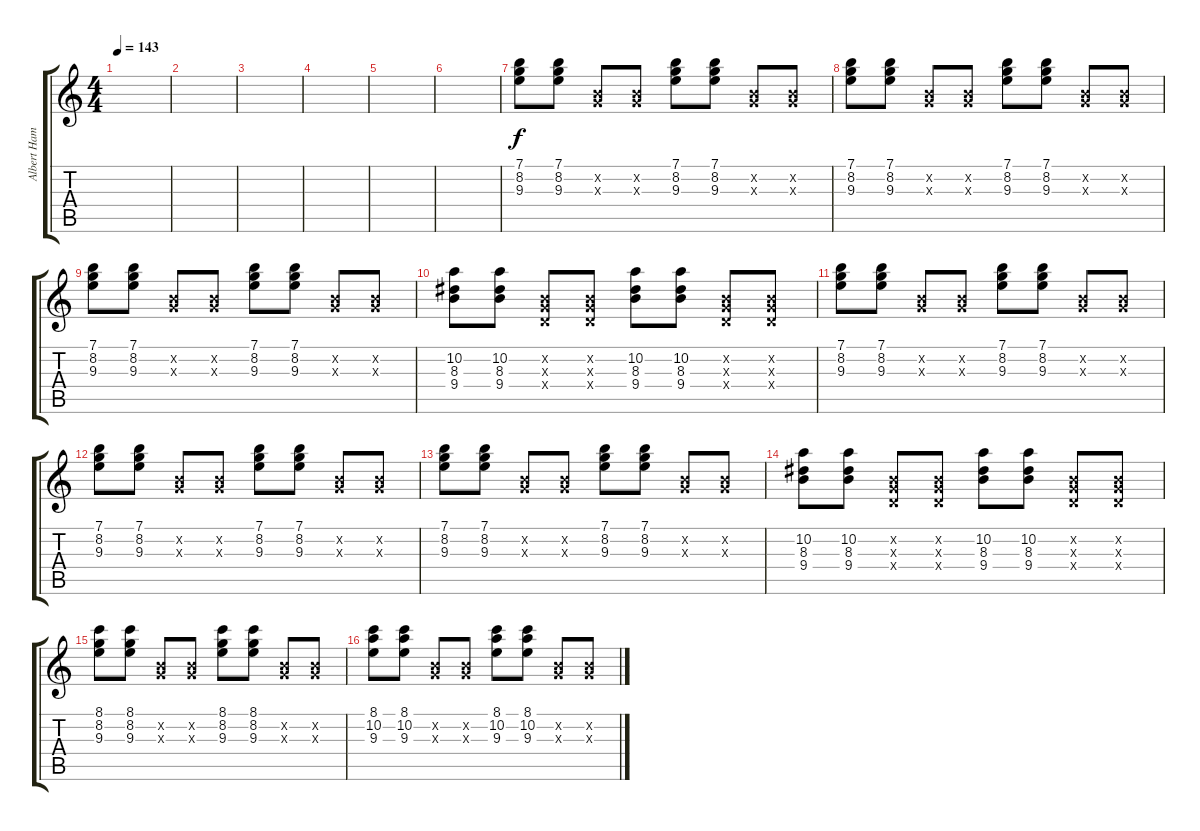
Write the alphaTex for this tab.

\track ("Albert Hammond Jr." "Albert Ham") {instrument electricguitarclean}
\staff {score tabs}
\tuning (E4 B3 G3 D3 A2 E2) {hide}
\ts (4 4)
\tempo 143
\clef g2
\ks c
|
|
|
|
|
|
(7.1 8.2 9.3).8 (7.1 8.2 9.3).8 (0.2{x} 0.3{x}).8 (0.2{x} 0.3{x}).8 (7.1 8.2 9.3).8 (7.1 8.2 9.3).8 (0.2{x} 0.3{x}).8 (0.2{x} 0.3{x}).8 |
(7.1 8.2 9.3).8 (7.1 8.2 9.3).8 (0.2{x} 0.3{x}).8 (0.2{x} 0.3{x}).8 (7.1 8.2 9.3).8 (7.1 8.2 9.3).8 (0.2{x} 0.3{x}).8 (0.2{x} 0.3{x}).8 |
(7.1 8.2 9.3).8 (7.1 8.2 9.3).8 (0.2{x} 0.3{x}).8 (0.2{x} 0.3{x}).8 (7.1 8.2 9.3).8 (7.1 8.2 9.3).8 (0.2{x} 0.3{x}).8 (0.2{x} 0.3{x}).8 |
(10.2 8.3 9.4).8 (10.2 8.3 9.4).8 (0.2{x} 0.3{x} 0.4{x}).8 (0.2{x} 0.3{x} 0.4{x}).8 (10.2 8.3 9.4).8 (10.2 8.3 9.4).8 (0.2{x} 0.3{x} 0.4{x}).8 (0.2{x} 0.3{x} 0.4{x}).8 |
(7.1 8.2 9.3).8 (7.1 8.2 9.3).8 (0.2{x} 0.3{x}).8 (0.2{x} 0.3{x}).8 (7.1 8.2 9.3).8 (7.1 8.2 9.3).8 (0.2{x} 0.3{x}).8 (0.2{x} 0.3{x}).8 |
(7.1 8.2 9.3).8 (7.1 8.2 9.3).8 (0.2{x} 0.3{x}).8 (0.2{x} 0.3{x}).8 (7.1 8.2 9.3).8 (7.1 8.2 9.3).8 (0.2{x} 0.3{x}).8 (0.2{x} 0.3{x}).8 |
(7.1 8.2 9.3).8 (7.1 8.2 9.3).8 (0.2{x} 0.3{x}).8 (0.2{x} 0.3{x}).8 (7.1 8.2 9.3).8 (7.1 8.2 9.3).8 (0.2{x} 0.3{x}).8 (0.2{x} 0.3{x}).8 |
(10.2 8.3 9.4).8 (10.2 8.3 9.4).8 (0.2{x} 0.3{x} 0.4{x}).8 (0.2{x} 0.3{x} 0.4{x}).8 (10.2 8.3 9.4).8 (10.2 8.3 9.4).8 (0.2{x} 0.3{x} 0.4{x}).8 (0.2{x} 0.3{x} 0.4{x}).8 |
(8.1 8.2 9.3).8 (8.1 8.2 9.3).8 (0.2{x} 0.3{x}).8 (0.2{x} 0.3{x}).8 (8.1 8.2 9.3).8 (8.1 8.2 9.3).8 (0.2{x} 0.3{x}).8 (0.2{x} 0.3{x}).8 |
(8.1 10.2 9.3).8 (8.1 10.2 9.3).8 (0.2{x} 0.3{x}).8 (0.2{x} 0.3{x}).8 (8.1 10.2 9.3).8 (8.1 10.2 9.3).8 (0.2{x} 0.3{x}).8 (0.2{x} 0.3{x}).8
